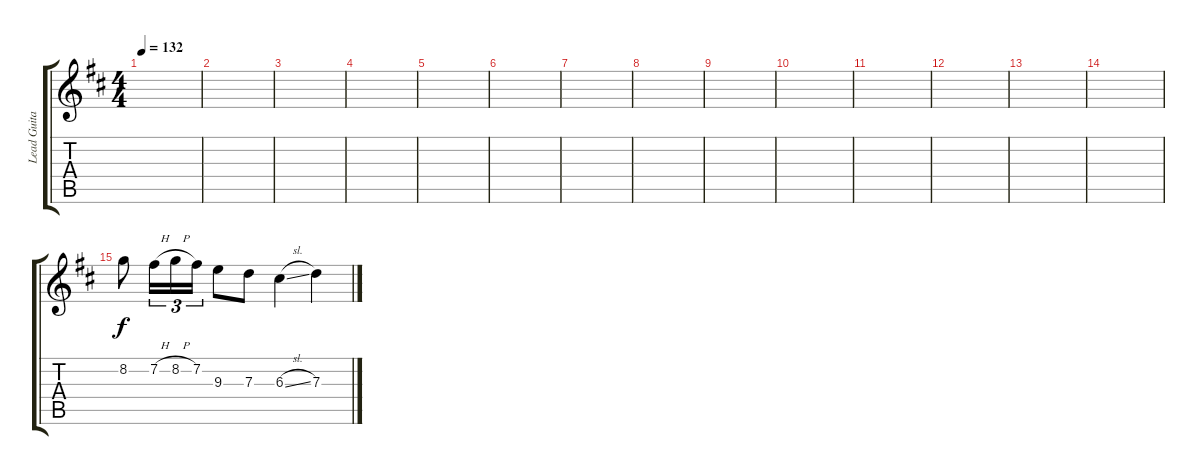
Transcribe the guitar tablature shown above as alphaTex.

\track ("Lead Guitar 2" "Lead Guita") {instrument distortionguitar}
\staff {score tabs}
\tuning (E4 B3 G3 D3 A2 D2) {hide}
\ts (4 4)
\tempo 132
\clef g2
\ks d
|
|
|
|
|
|
|
|
|
|
|
|
|
|
8.2.8 7.2{h}.16{tu (3 2)} 8.2{h}.16{tu (3 2)} 7.2.16{tu (3 2)} 9.3.8 7.3.8 6.3{sl}.4 7.3.4
